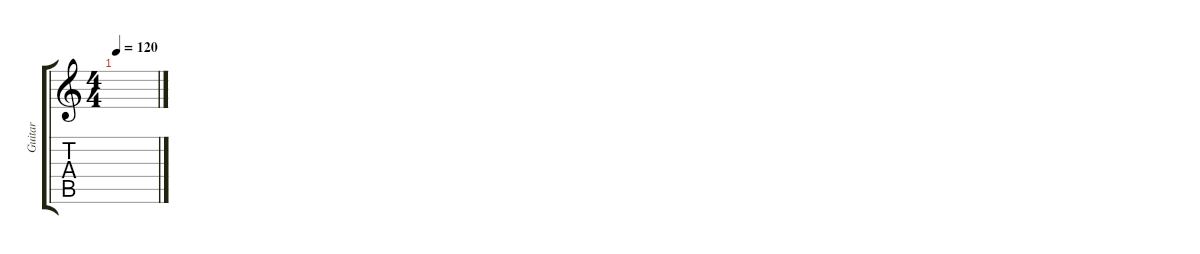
\track ("Guitar" "Guitar") {instrument overdrivenguitar}
\staff {score tabs}
\tuning (E4 B3 G3 D3 A2 E2) {hide}
\ts (4 4)
\tempo 120
\clef g2
\ks c
